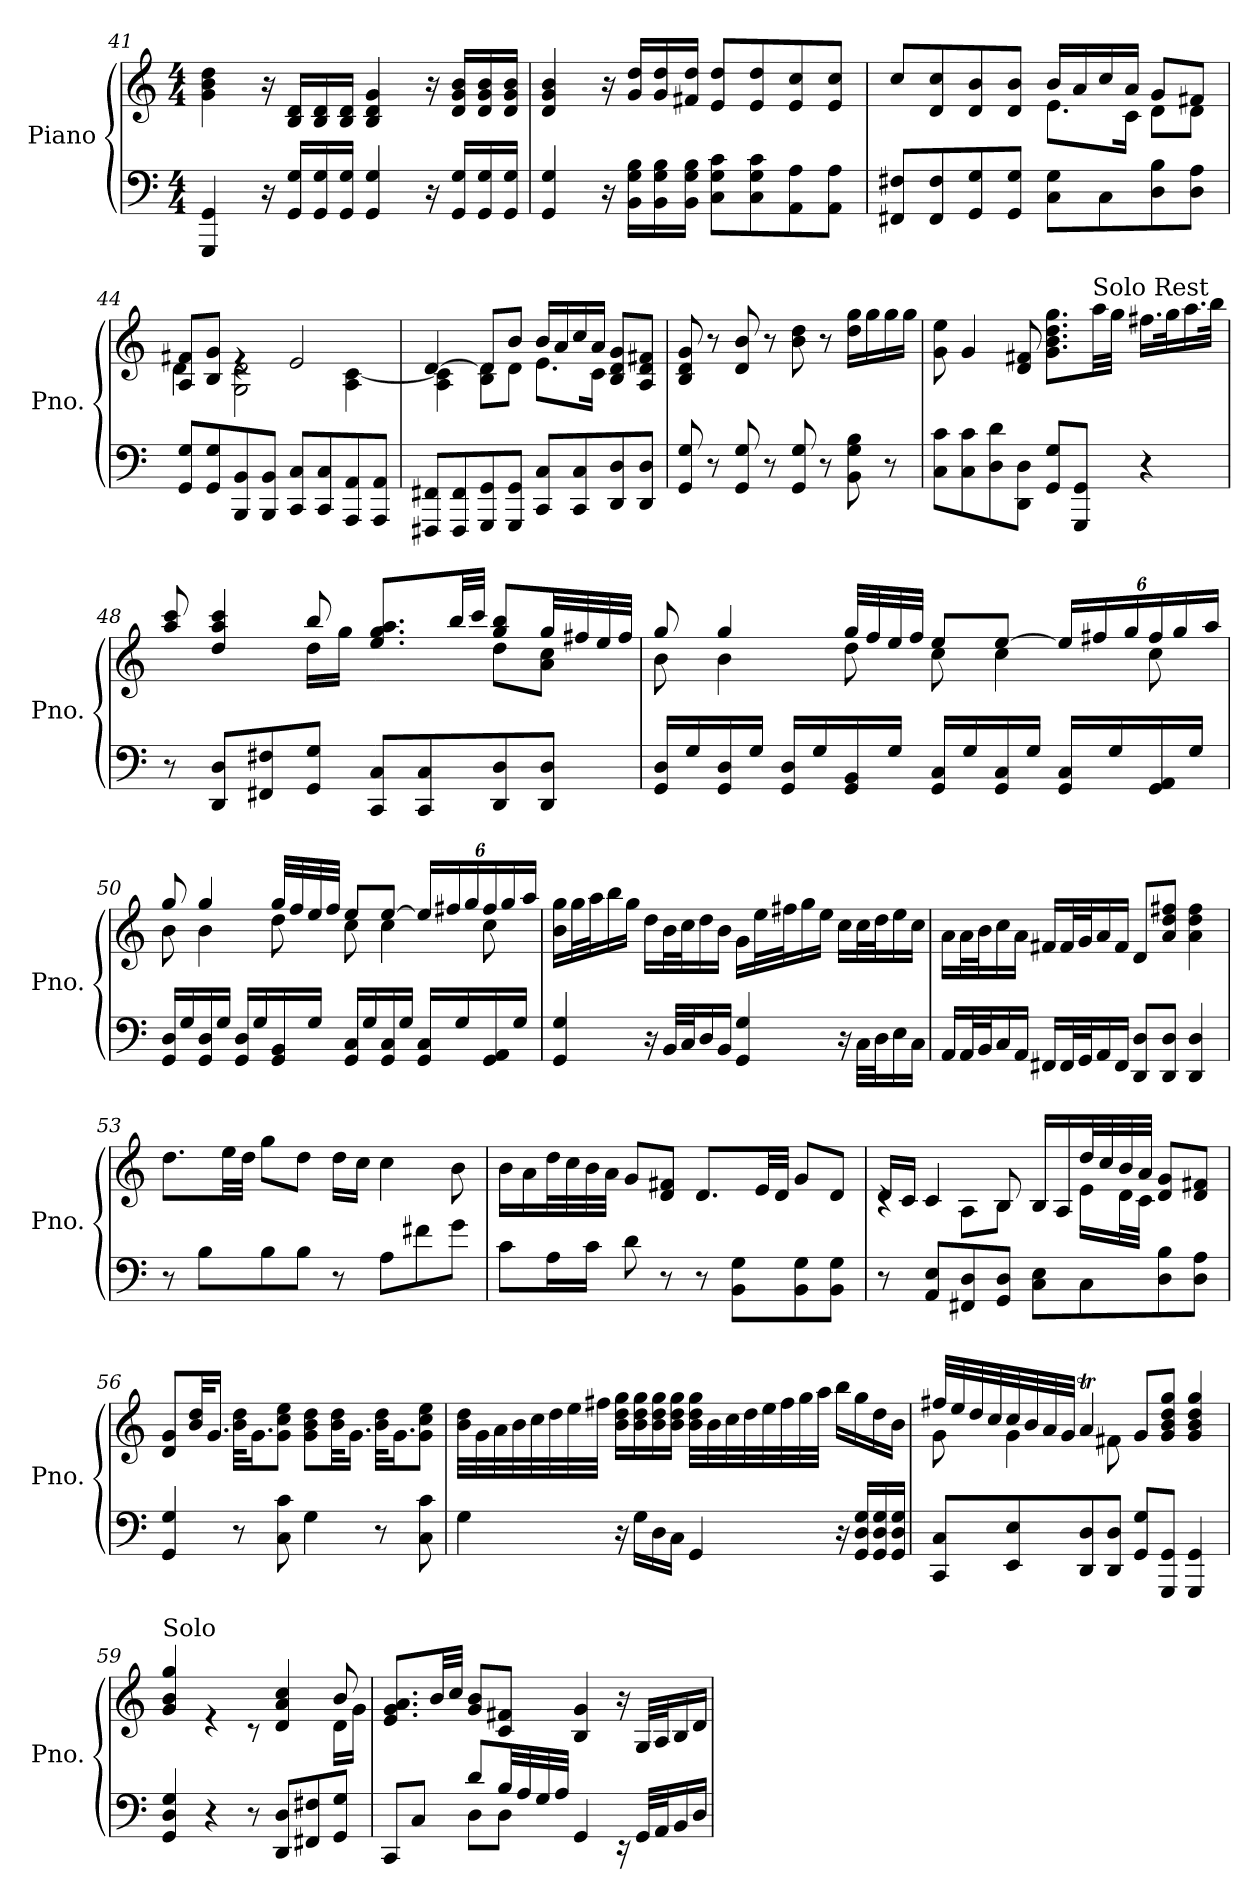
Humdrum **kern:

**kern	**kern
*part1	*part1
*staff2	*staff1
*I"Piano	*
*I'Pno.	*
!!LO:LB:g=z
*clefF4	*clefG2
*k[]	*k[]
*M4/4	*M4/4
=41	=41
4GGG/ 4GG/	4g\ 4b\ 4dd\
16r	16r
16GG/ 16G/LL	16B/ 16d/LL
16GG/ 16G/	16B/ 16d/
16GG/ 16G/JJ	16B/ 16d/JJ
4GG/ 4G/	4B/ 4d/ 4g/
16r	16r
16GG/ 16G/LL	16d/ 16g/ 16b/LL
16GG/ 16G/	16d/ 16g/ 16b/
16GG/ 16G/JJ	16d/ 16g/ 16b/JJ
=42	=42
4GG/ 4G/	4d/ 4g/ 4b/
16r	16r
16BB\ 16G\ 16B\LL	16g/ 16dd/LL
16BB\ 16G\ 16B\	16g/ 16dd/
16BB\ 16G\ 16B\JJ	16f#X/ 16dd/JJ
8C\ 8G\ 8c\L	8e/ 8dd/L
8C\ 8G\ 8c\	8e/ 8dd/
8AA\ 8A\	8e/ 8cc/
8AA\ 8A\J	8e/ 8cc/J
=43	=43
*	*^
8FF#X/ 8F#X/L	8cc/L	2ryy
8FF#/ 8F#/	8d/ 8cc/	.
8GG/ 8G/	8d/ 8b/	.
8GG/ 8G/J	8d/ 8b/J	.
8C\ 8G\L	16b/LL	8.e\L
.	16a/	.
8C\	16cc/	.
.	16a/JJ	16c\Jk
8D\ 8B\	8g/L	8d\L
8D\ 8A\J	8f#X/J	8d\J
=44	=44	=44
8GG/ 8G/L	8A/ 8f#X/L	4d\
8GG/ 8G/	8B/ 8g/J	.
8BBB/ 8BB/	4re	2G\ 2d\
8BBB/ 8BB/J	.	.
8CC/ 8C/L	2e/	.
8CC/ 8C/	.	.
8AAA/ 8AA/	.	4A\ [4c\
8AAA/ 8AA/J	.	.
!!LO:LB:g=z	!!
=45	=45	=45
8FFF#X/ 8FF#X/L	[4d/	4A\ 4c\]
8FFF#/ 8FF#/	.	.
8GGG/ 8GG/	8d/L]	8B\ 8d\L
8GGG/ 8GG/J	8b/J	8d\J
8CC/ 8C/L	16b/LL	8.e\L
.	16a/	.
8CC/ 8C/	16cc/	.
.	16a/JJ	16c\Jk
8DD/ 8D/	8B/ 8d/ 8g/L	4ryy
8DD/ 8D/J	8A/ 8d/ 8f#X/J	.
*	*v	*v
=46	=46
8GG/ 8G/	8B/ 8d/ 8g/
8r	8r
8GG/ 8G/	8d/ 8b/
8r	8r
8GG/ 8G/	8b\ 8dd\
8r	8r
8BB\ 8G\ 8B\	16dd\ 16gg\LL
.	16gg\
8r	16gg\
.	16gg\JJ
=47	=47
8C\ 8c\L	8g\ 8ee\
8C\ 8c\	4g/
8D\ 8d\	.
8DD\ 8D\J	8d/ 8f#X/
8GG/ 8G/L	8.g\ 8.b\ 8.dd\ 8.gg\L
8GGG/ 8GG/J	.
!	!LO:TX:a:t=Solo Rest
.	32aa\LL
.	32gg\JJJ
4r	16.ff#X\LL
.	32gg\K
.	16.aa\
.	32bb\JJk
!!LO:PB:g=z
=48	=48
*	*^
8r	8aa/ 8ccc/	4.ryy
8DD/ 8D/L	4dd/ 4aa/ 4ccc/	.
8FF#X/ 8F#X/	.	.
8GG/ 8G/J	8bb/	16dd\LL
.	.	16gg\JJ
8CC/ 8C/L	8.ee/ 8.gg/ 8.aa/L	4ryy
8CC/ 8C/	.	.
.	32bb/LL	.
.	32ccc/JJJ	.
8DD/ 8D/	8gg/ 8bb/L	8dd\L
8DD/ 8D/J	32gg/LL	8a\ 8cc\J
.	32ff#X/	.
.	32ee/	.
.	32ff#/JJJ	.
=49	=49	=49
16GG/ 16D/LL	8gg/	8b\
16G/	.	.
16GG/ 16D/	4gg/	4b\
16G/JJ	.	.
16GG/ 16D/LL	.	.
16G/	.	.
16GG/ 16BB/	32gg/LLL	8dd\
.	32ff/	.
16G/JJ	32ee/	.
.	32ff/JJJ	.
16GG/ 16C/LL	8ee/L	8cc\
16G/	.	.
16GG/ 16C/	[8ee/J	4cc\
16G/JJ	.	.
*	*Xbrackettup	*
16GG/ 16C/LL	24ee/LL]	.
.	24ff#X/	.
16G/	.	.
.	24gg/	.
16GG/ 16AA/	24ff#/	8cc\
.	24gg/	.
16G/JJ	.	.
.	24aa/JJ	.
!!LO:LB:g=z	!!
=50	=50	=50
16GG/ 16D/LL	8gg/	8b\
16G/	.	.
16GG/ 16D/	4gg/	4b\
16G/JJ	.	.
16GG/ 16D/LL	.	.
16G/	.	.
16GG/ 16BB/	32gg/LLL	8dd\
.	32ff/	.
16G/JJ	32ee/	.
.	32ff/JJJ	.
16GG/ 16C/LL	8ee/L	8cc\
16G/	.	.
16GG/ 16C/	[8ee/J	4cc\
16G/JJ	.	.
16GG/ 16C/LL	24ee/LL]	.
.	24ff#X/	.
16G/	.	.
.	24gg/	.
16GG/ 16AA/	24ff#/	8cc\
.	24gg/	.
16G/JJ	.	.
.	24aa/JJ	.
*	*v	*v
=51	=51
4GG/ 4G/	16b\ 16gg\LL
.	32gg\L
.	32aa\J
.	16bb\
.	16gg\JJ
16r	16dd\LL
32BB/LLL	32b\L
32C/J	32cc\J
16D/	16dd\
16BB/JJ	16b\JJ
4GG/ 4G/	16g\LL
.	32ee\L
.	32ff#X\J
.	16gg\
.	16ee\JJ
16r	16cc\LL
32C\LLL	32cc\L
32D\J	32dd\J
16E\	16ee\
16C\JJ	16cc\JJ
!!LO:LB:g=z
=52	=52
16AA/LL	16a\LL
32AA/L	32a\L
32BB/J	32b\J
16C/	16cc\
16AA/JJ	16a\JJ
16FF#X/LL	16f#X/LL
32FF#/L	32f#/L
32GG/J	32g/J
16AA/	16a/
16FF#/JJ	16f#/JJ
8DD/ 8D/L	8d/L
8DD/ 8D/J	8a/ 8dd/ 8ff#X/J
4DD/ 4D/	4a\ 4dd\ 4ff#\
=53	=53
8r	8.dd\L
8B\L	.
.	32ee\LL
.	32dd\JJJ
8B\	8gg\L
8B\J	8dd\J
8r	16dd\LL
.	16cc\JJ
8A\L	4cc\
8f#X\	.
8g\J	8b\
=54	=54
8c\L	16b\LL
.	16a\
16A\L	32dd\L
.	32cc\
16c\JJ	32b\
.	32a\JJJ
8d\	8g/L
8r	8d/ 8f#X/J
8r	8.d/L
8BB\ 8G\L	.
.	32e/LL
.	32d/JJJ
8BB\ 8G\	8g/L
8BB\ 8G\J	8d/J
!!LO:LB:g=z
=55	=55
*	*^
8r	16d/LL	4rc
.	16c/JJ	.
8AA/ 8E/L	4c/	.
8FF#X/ 8D/	.	8A\L
8GG/ 8D/J	8B/	8B\J
8C\ 8E\L	16B/LL	8ryy
.	16A/	.
8C\	32dd/L	16e\LL
.	32cc/	.
.	32b/	32d\L
.	32a/JJJ	32c\JJJ
8D\ 8B\	8d/ 8g/L	4ryy
8D\ 8A\J	8d/ 8f#X/J	.
*	*v	*v
=56	=56
4GG/ 4G/	8d/ 8g/L
.	32b/ 32dd/KL
.	16.g/JJ
8r	32b\ 32dd\KLL
.	16.g\J
8C\ 8c\	8g\ 8cc\ 8ee\J
4G\	8g\ 8b\ 8dd\L
.	32b\ 32dd\KL
.	16.g\JJ
8r	32b\ 32dd\KLL
.	16.g\J
8C\ 8c\	8g\ 8cc\ 8ee\J
!!LO:LB:g=z
=57	=57
4G\	32b\ 32dd\LLL
.	32g\
.	32a\
.	32b\
.	32cc\
.	32dd\
.	32ee\
.	32ff#X\JJJ
16r	16b\ 16dd\ 16gg\LL
16G\LL	16b\ 16dd\ 16gg\
16D\	16b\ 16dd\ 16gg\
16C\JJ	16b\ 16dd\ 16gg\JJ
4GG/	32b\ 32dd\ 32gg\LLL
.	32b\
.	32cc\
.	32dd\
.	32ee\
.	32ff#\
.	32gg\
.	32aa\JJJ
16r	16bb\LL
16GG/ 16D/ 16G/LL	16gg\
16GG/ 16D/ 16G/	16dd\
16GG/ 16D/ 16G/JJ	16b\JJ
=58	=58
*	*^
8CC/ 8C/L	32ff#X/LLL	8g\
.	32ee/	.
.	32dd/	.
.	32cc/	.
8EE/ 8E/	32cc/	4g\
.	32b/	.
.	32a/	.
.	32g/JJJ	.
8DD/ 8D/	4aT/	.
8DD/ 8D/J	.	8f#X\
8GG/ 8G/L	8g/L	2ryy
8GGG/ 8GG/J	8g/ 8b/ 8dd/ 8gg/J	.
4GGG/ 4GG/	4g/ 4b/ 4dd/ 4gg/	.
=59	=59	=59
!	!LO:TX:a:t=Solo	!
4GG/ 4D/ 4G/	4g/ 4b/ 4gg/	2..ryy
4r	4re	.
8r	8rc	.
8DD/ 8D/L	4d/ 4a/ 4cc/	.
8FF#X/ 8F#X/	.	.
8GG/ 8G/J	8b/	16d\LL
.	.	16g\JJ
*	*v	*v
!!LO:PB:g=z
=60	=60
*^	*
8CC/L	4ryy	8.e/ 8.g/ 8.a/L
8C/J	.	.
.	.	32b/LL
.	.	32cc/JJJ
8d/L	8D\L	8g/ 8b/L
32B/LL	8D\J	8c/ 8f#X/J
32A/	.	.
32G/	.	.
32A/JJJ	.	.
4GG/	2ryy	4B/ 4g/
16rEE	.	16r
32GG/LLL	.	32G/LLL
32AA/J	.	32A/J
16BB/	.	16B/
16D/JJ	.	16d/JJ
*v	*v	*
=	=
*-	*-
